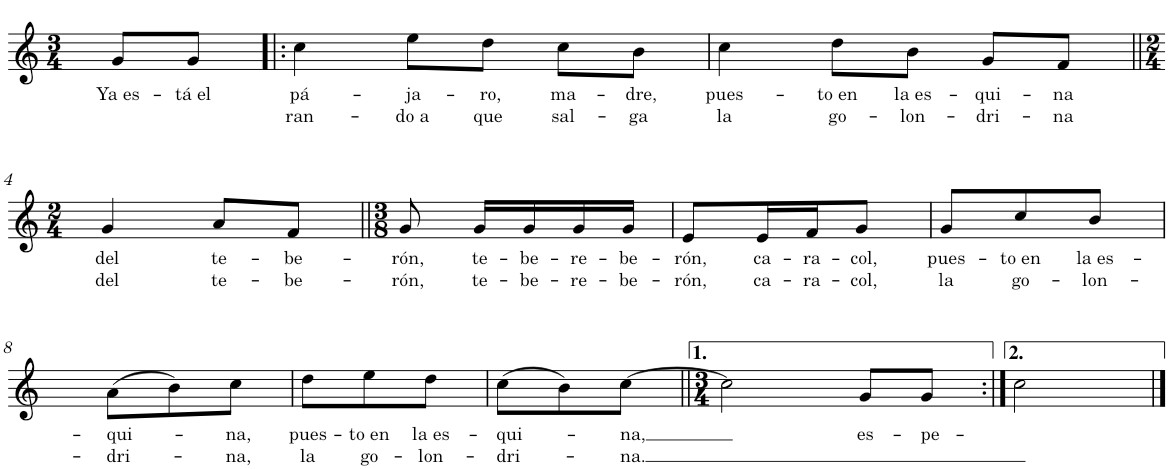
**kern	**text	**text
*part1	*part1	*part1
*staff1	*staff1	*staff1
*I"Nylon Guitar	*	*
*clefG2	*	*
*Trd7c12	*	*
*k[]	*	*
*M3/4	*	*
=1	=1	=1
!	!LO:LY:b	!
8g/L	Ya es-	.
!	!LO:LY:b	!
8g/J	-tá el	.
=2!|:	=2!|:	=2!|:
!	!LO:LY:b	!LO:LY:b
4cc\	pá-	ran-
!	!LO:LY:b	!LO:LY:b
8ee\L	-ja-	-do a
!	!LO:LY:b	!LO:LY:b
8dd\J	-ro,	que
!	!LO:LY:b	!LO:LY:b
8cc\L	ma-	sal-
!	!LO:LY:b	!LO:LY:b
8b\J	-dre,	-ga
=3	=3	=3
!	!LO:LY:b	!LO:LY:b
4cc\	pues-	la
!	!LO:LY:b	!LO:LY:b
8dd\L	-to en	go-
!	!LO:LY:b	!LO:LY:b
8b\J	la es-	-lon-
!	!LO:LY:b	!LO:LY:b
8g/L	-qui-	-dri-
!	!LO:LY:b	!LO:LY:b
8f/J	-na	-na
!!LO:LB:g=z
=4||	=4||	=4||
*M2/4	*	*
!	!LO:LY:b	!LO:LY:b
4g/	del	del
!	!LO:LY:b	!LO:LY:b
8a/L	te-	te-
!	!LO:LY:b	!LO:LY:b
8f/J	-be-	-be-
=5||	=5||	=5||
*M3/8	*	*
!	!LO:LY:b	!LO:LY:b
8g/	-rón,	-rón,
!	!LO:LY:b	!LO:LY:b
16g/LL	te-	te-
!	!LO:LY:b	!LO:LY:b
16g/	-be-	-be-
!	!LO:LY:b	!LO:LY:b
16g/	-re-	-re-
!	!LO:LY:b	!LO:LY:b
16g/JJ	-be-	-be-
=6	=6	=6
!	!LO:LY:b	!LO:LY:b
8e/L	-rón,	-rón,
!	!LO:LY:b	!LO:LY:b
16e/L	ca-	ca-
!	!LO:LY:b	!LO:LY:b
16f/J	-ra-	-ra-
!	!LO:LY:b	!LO:LY:b
8g/J	-col,	-col,
=7	=7	=7
!	!LO:LY:b	!LO:LY:b
8g/L	pues-	la
!	!LO:LY:b	!LO:LY:b
8cc/	-to en	go-
!	!LO:LY:b	!LO:LY:b
8b/J	la es-	-lon-
!!LO:LB:g=z
=8	=8	=8
!	!LO:LY:b	!LO:LY:b
(8a\L	-qui-	-dri-
8b\)	.	.
!	!LO:LY:b	!LO:LY:b
8cc\J	-na,	-na,
=9	=9	=9
!	!LO:LY:b	!LO:LY:b
8dd\L	pues-	la
!	!LO:LY:b	!LO:LY:b
8ee\	-to en	go-
!	!LO:LY:b	!LO:LY:b
8dd\J	la es-	-lon-
=10	=10	=10
!	!LO:LY:b	!LO:LY:b
(8cc\L	-qui-	-dri-
8b\)	.	.
!	!LO:LY:b	!LO:LY:b
[8cc\J	-na,	-na.
=11||	=11||	=11||
*M3/4	*	*
2cc\]	.	.
!	!LO:LY:b	!
8g/L	es-	.
!	!LO:LY:b	!
8g/J	-pe-	.
=12:|!	=12:|!	=12:|!
2cc\	.	.
==	==	==
*-	*-	*-
